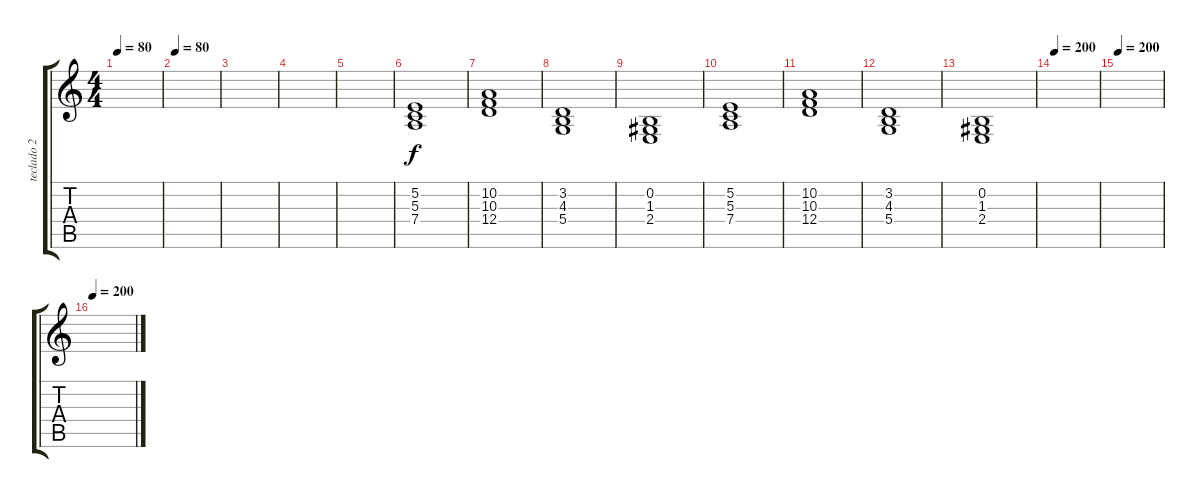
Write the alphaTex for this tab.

\track ("teclado 2" "teclado 2") {instrument choiraahs}
\staff {score tabs}
\tuning (E4 B3 G3 D3 A2 E2) {hide}
\ts (4 4)
\tempo 80
\clef g2
\ks c
|
\tempo 80
|
|
|
|
(5.2 5.3 7.4).1 |
(10.2 10.3 12.4).1 |
(3.2 4.3 5.4).1 |
(0.2 1.3 2.4).1 |
(5.2 5.3 7.4).1 |
(10.2 10.3 12.4).1 |
(3.2 4.3 5.4).1 |
(0.2 1.3 2.4).1 |
\tempo 200
|
\tempo 200
|
\tempo 200
